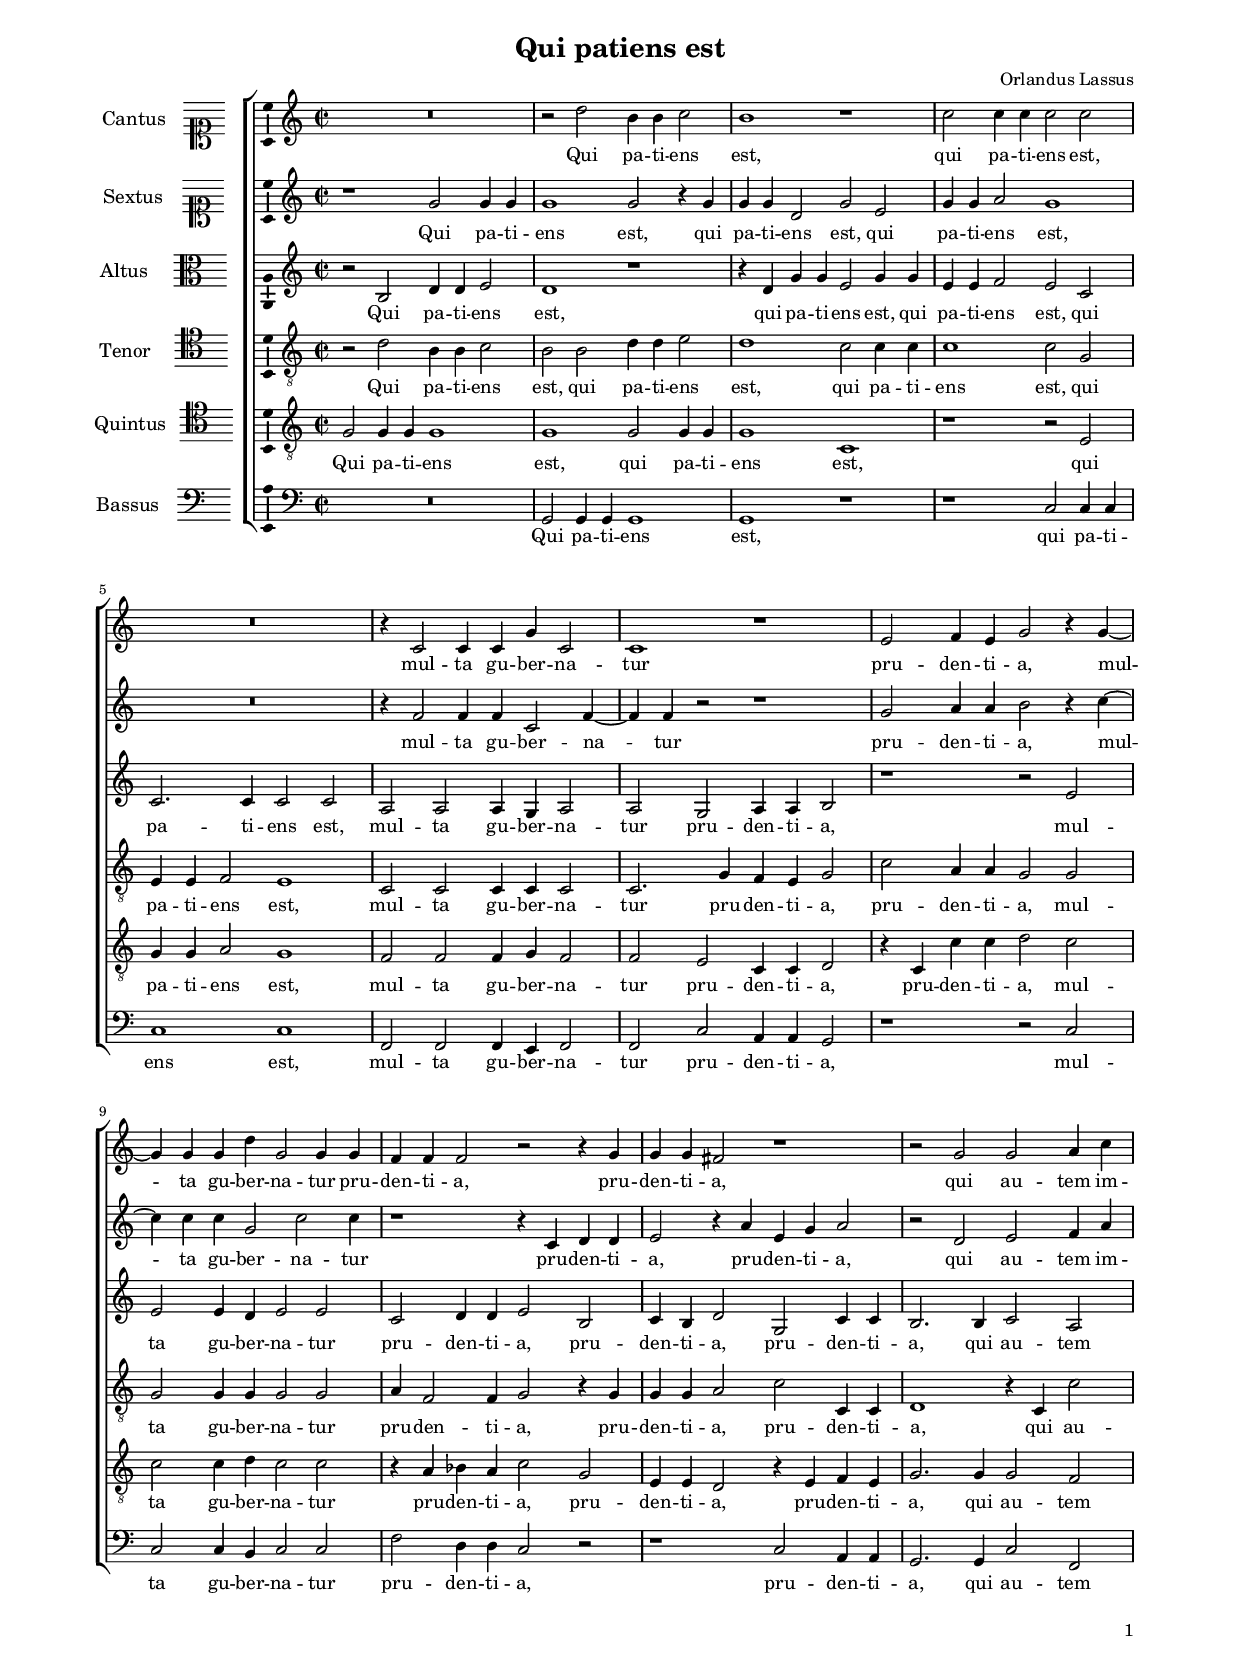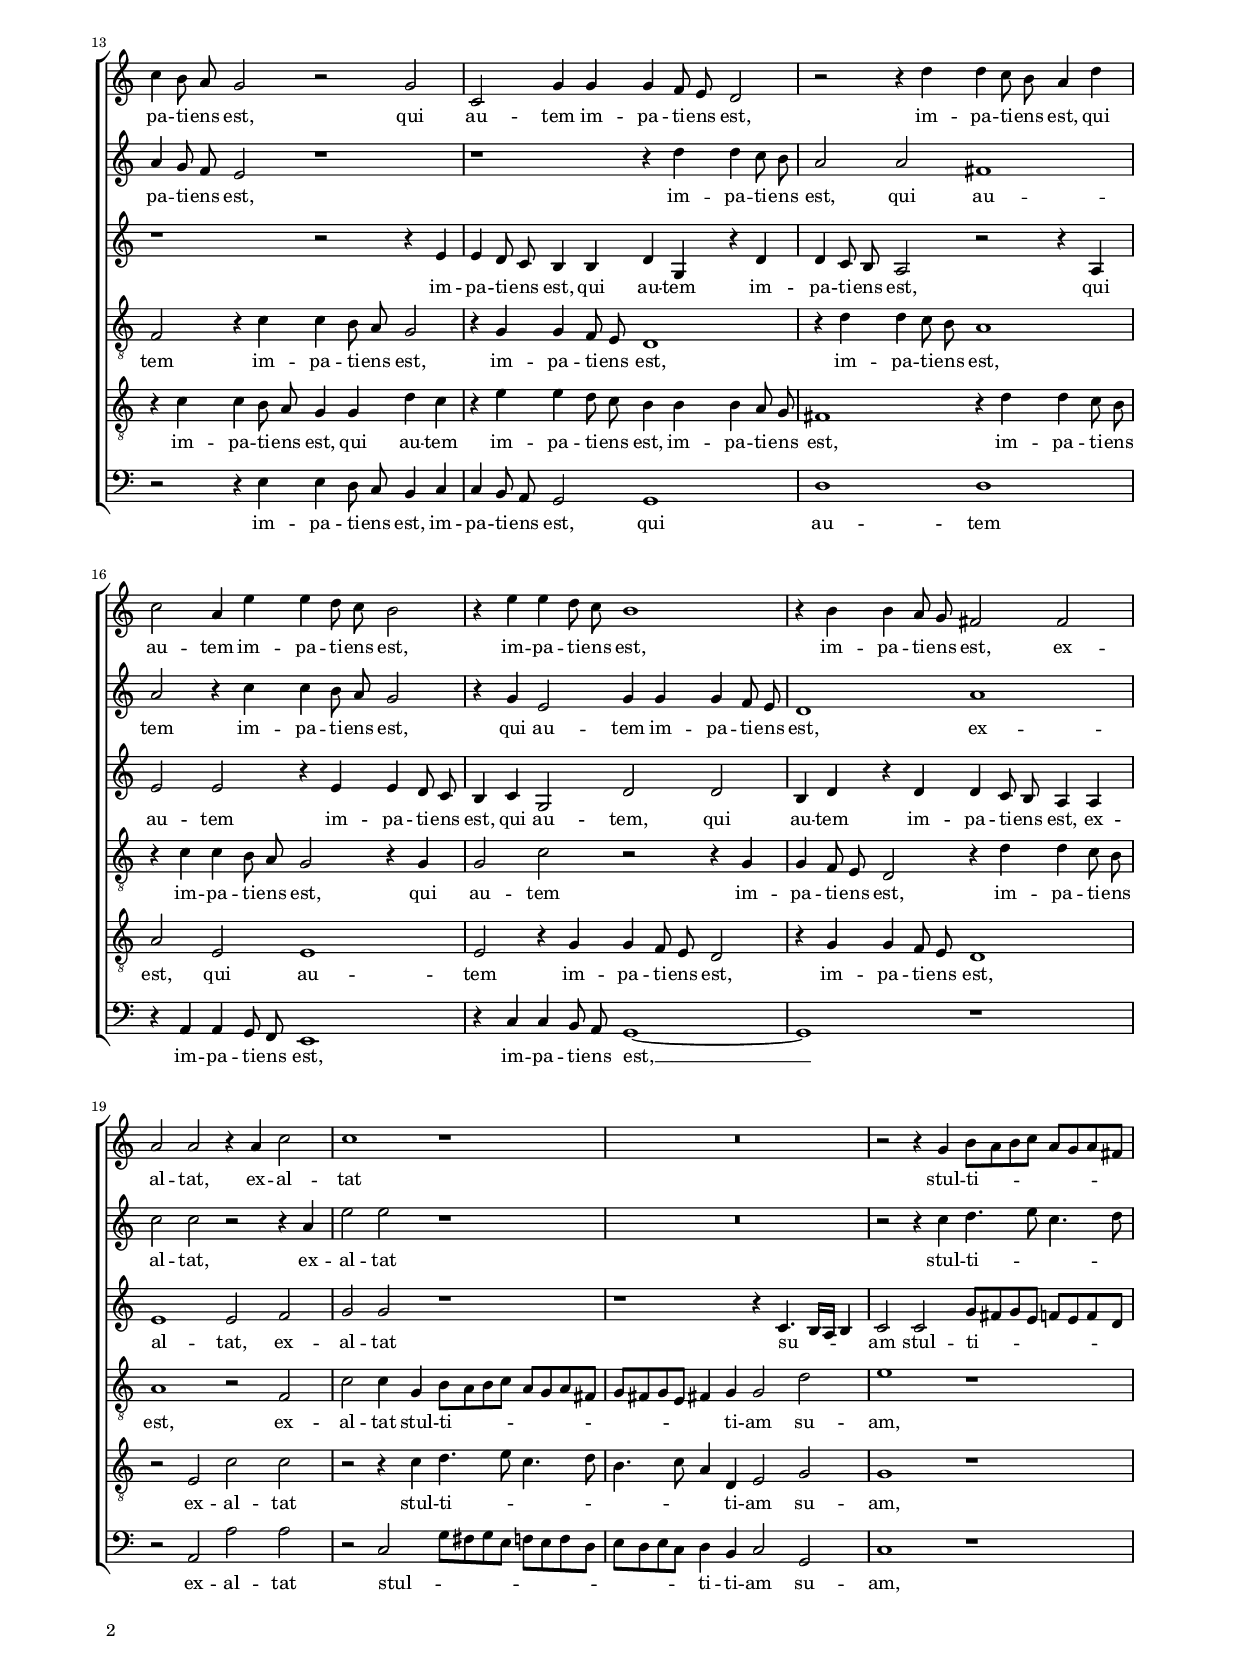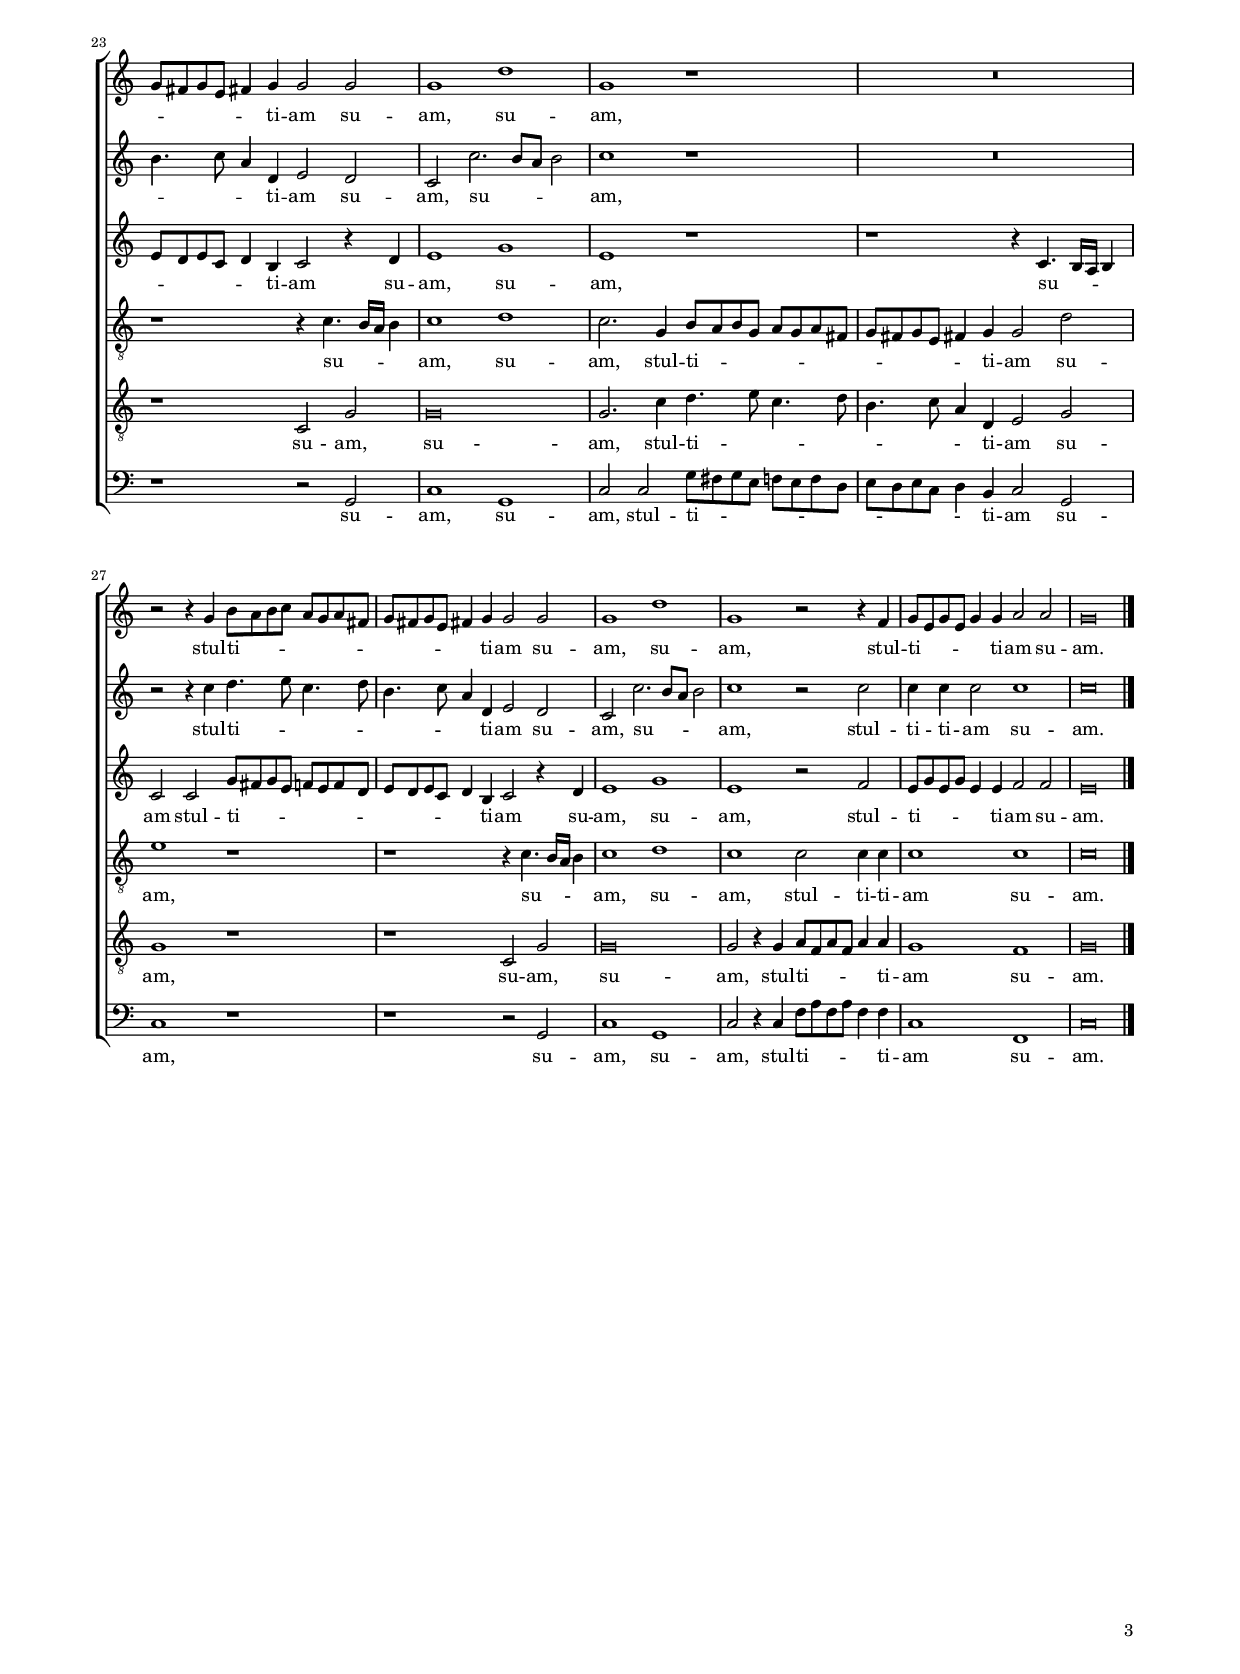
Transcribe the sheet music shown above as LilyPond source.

\header
{
  title="Qui patiens est"
  composer="Orlandus Lassus"
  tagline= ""
}

\version "2.22.2"
\language deutsch
#(set-global-staff-size 15)
% #(set-default-paper-size "letter")
#(ly:set-option 'point-and-click #f)


\paper
	{
	top-margin = 1.5 \cm
	bottom-margin = 1 \cm
	left-margin = 1.8 \cm
	right-margin = 1.8 \cm
	ragged-bottom = ##f
	ragged-last-bottom = ##t
	print-page-number = ##f
	system-system-spacing = #'((basic-distance . 17) (minimum-distance . 14) (padding . 6) (strechability . 250))
    oddFooterMarkup=\markup   \fill-line { "" \fromproperty #'page:page-number-string }
    evenFooterMarkup=\markup  \fill-line { \fromproperty #'page:page-number-string "" }
    last-bottom-spacing = #'((basic-distance . 12) (minimum-distance . 7) (padding . 4))
%	systems-per-page = 3
    page-count = 3
%	min-systems-per-page = 3
	}


ficta = { \once \set suggestAccidentals = ##t }
	
forget = #(define-music-function (music) (ly:music?) #{
	\accidentalStyle forget
	$music
	\accidentalStyle default
	#})


global = {
    \set Staff.autoBeaming = ##f
	\key c \major
	\time 2/2 \set Score.measureLength = #(ly:make-moment 2/1)
    \set Score.tempoHideNote = ##t
    \tempo 2 = 85
    \skip 1*2*32  \bar "|."
	}
   
incipitcantus = \markup { \score {
	{
	\set Staff.instrumentName = \markup { \fontsize #1 "Cantus" }
	\key c \major
	\clef soprano
	s4 \bar ""
	}
	\layout  {
	raggedright = ##t
	indent = 1.6 \cm
	line-width = 2.5 \cm
	\context { \Staff \remove Time_signature_engraver }
	\override Staff.Clef.Y-extent = #'(0 . 0)
	}} \hspace #1 }


incipitsextus = \markup { \score {
	{
	\set Staff.instrumentName = \markup { \fontsize #1 "Sextus" }
	\key c \major
	\clef soprano
	s4 \bar ""
	}
	\layout  {
	raggedright = ##t
	indent = 1.6 \cm
	line-width = 2.5 \cm
	\context { \Staff \remove Time_signature_engraver }
	\override Staff.Clef.Y-extent = #'(0 . 0)
	}} \hspace #1 }
      
      
incipitaltus = \markup { \score {
	{
	\set Staff.instrumentName = \markup { \fontsize #1 "Altus" }
	\key c \major
	\clef alto
	s4 \bar ""
	}
	\layout  {
	raggedright = ##t
	indent = 1.6 \cm
	line-width = 2.5 \cm
	\context { \Staff \remove Time_signature_engraver }
	\override Staff.Clef.Y-extent = #'(0 . 0)
	}} \hspace #1 }


incipittenor = \markup { \score {
	{
	\set Staff.instrumentName = \markup { \fontsize #1 "Tenor" }
	\key c \major
	\clef tenor
	s4 \bar ""
	}
	\layout  {
	raggedright = ##t
	indent = 1.6 \cm
	line-width = 2.5 \cm
	\context { \Staff \remove Time_signature_engraver }
	\override Staff.Clef.Y-extent = #'(0 . 0)
	}} \hspace #1 }
      
      
incipitquintus = \markup { \score {
	{
	\set Staff.instrumentName = \markup { \fontsize #1 "Quintus" }
	\key c \major
	\clef tenor
	s4 \bar ""
	}
	\layout  {
	raggedright = ##t
	indent = 1.6 \cm
	line-width = 2.5 \cm
	\context { \Staff \remove Time_signature_engraver }
	\override Staff.Clef.Y-extent = #'(0 . 0)
	}} \hspace #1 }
      
      
incipitbassus = \markup { \score {
	{
	\set Staff.instrumentName = \markup { \fontsize #1 "Bassus" }
	\key c \major
	\clef bass
	s4 \bar ""
	}
	\layout  {
	raggedright = ##t
	indent = 1.6 \cm
	line-width = 2.5 \cm
	\context { \Staff \remove Time_signature_engraver }
	\override Staff.Clef.Y-extent = #'(0 . 0)
	}} \hspace #1 }


cantus =  \relative c''
	{
	R\breve
	r2 d h4 h c2
	h1 r
	c2 c4 c c2 c
%5
	R\breve |
	r4 c,2 c4 c4 g' c,2
	c1 r
	e2 f4 e g2 r4 g~
	g4 g g d' g,2 g4 g
%10
	f4 f f2 r2 r4 g |
	g4 g fis2 r1
	r2 g g a4 c
	c4 h8 a g2 r g
	c,2 g'4 g g4 f8 e d2
%15
	r2 r4 d' d4 c8 h a4 d |
	c2 a4 e' e4 d8 c h2
	r4 e e d8 c h1
	r4 h h a8 g fis2 fis
	a2 a r4 a c2
%20
	c1 r |
	R\breve
	r2 r4 g h8[ a h c] a[ g a fis]
	g8[ fis g e] fis!4 g g2 g
	g1 d'
%25
	g,1 r |
	R\breve
	r2 r4 g h8[ a h c] a[ g a fis]
	g8[ fis g e] fis!4 g g2 g
	g1 d'
%30
	g,1 r2 r4 f |
	g8[ e g e] g4 g a2 a
	g\breve |
	}


sextus = \relative c''
	{
	r1 g2 g4 g
	g1 g2 r4 g
	g4 g d2 g e
	g4 g a2 g1
%5
	R\breve |
	r4 f2 f4 f4 c2 f4~
	f4 f r2 r1
	g2 a4 a h2 r4 c~
	c4 c c g2 c2 c4
%10
	r1 r4 c, d d |
	e2 r4 a e g a2
	r2 d, e f4 a
	a4 g8 f e2 r1
	r1 r4 d' d c8 h
%15
	a2 a fis1 |
	a2 r4 c c h8 a g2
	r4 g e2 g4 g g f8 e
	d1 a'
	c2 c r r4 a
%20
	e'2 e r1 |
	R\breve
	r2 r4 c d4. e8 c4. d8
	h4. c8 a4 d, e2 d
	c2 c'2. h8[ a] h2
%25
	c1 r |
	R\breve
	r2 r4 c d4. e8 c4. d8
	h4. c8 a4 d, e2 d
	c2 c'2. h8[ a] h2
%30
	c1 r2 c |
	c4 c c2 c1
	c\breve |
	}


altus =  \relative c'
	{
	r2 h d4 d e2
	d1 r
	r4 d g g e2 g4 g
	e4 e f2 e c
%5
	c2. c4 c2 c |
	a2 a a4 g a2
	a2 g a4 a h2
	r1 r2 e
	e2 e4 d e2 e
%10
	c2 d4 d e2 h |
	c4 h d2 g, c4 c
	h2. h4 c2 a
	r1 r2 r4 e'
	e4 d8 c h4 h d g, r4 d'
%15
	d4 c8 h a2 r2 r4 a |
	e'2 e r4 e e d8 c
	h4 c g2 d' d
	h4 d r d d4 c8 h a4 a
	e'1 e2 f
%20
	g2 g r1 |
	r1 r4 c,4. h16[ a] h4
	c2 c g'8[ fis g e] f[ e f d]
	e8[ d e c] d4 h c2 r4 d
	e1 g
%25
	e1 r |
	r1 r4 c4. h16[ a] h4
	c2 c g'8[ fis g e] f[ e f d]
	e8[ d e c] d4 h c2 r4 d
	e1 g
%30
	e1 r2 f |
	e8[ g e g] e4 e f2 f
	e\breve |
	}


tenor =  \relative c'
	{
	r2 d h4 h c2
	h2 h d4 d e2
	d1 c2 c4 c
	c1 c2 g
%5
	e4 e f2 e1 |
	c2 c c4 c c2
	c2. g'4 f4 e g2
	c2 a4 a g2 g
	g2 g4 g g2 g
%10
	a4 f2 f4 g2 r4 g |
	g4 g a2 c c,4 c
	d1 r4 c c'2
	f,2 r4 c' c4 h8 a g2
	r4 g g f8 e d1
%15
	r4 d' d c8 h a1 |
	r4 c c h8 a g2 r4 g
	g2 c r r4 g
	g4 f8 e d2 r4 d'4 d c8 h
	a1 r2 f
%20
	c'2 c4 g h8[ a h c] a8[ g a fis] |
	g8[ fis g e] fis!4 g g2 d'
	e1 r
	r1 r4 c4. h16[ a] h4
	c1 d
%25
	c2. g4 h8[ a h g] a[ g a fis] |
	g8[ fis g e] fis!4 g g2 d'
	e1 r
	r1 r4 c4. h16[ a] h4
	c1 d
%30
	c1 c2 c4 c |
	c1 c
	c\breve |
	}


quintus  =  \relative c'
	{
	g2 g4 g g1
	g1 g2 g4 g
	g1 c,
	r1 r2 e
%5
	g4 g a2 g1 |
	f2 f f4 g f2
	f2 e c4 c d2
	r4 c c' c d2 c
	c2 c4 d c2 c
%10
	r4 a b a c2 g |
	e4 e d2 r4 e f e
	g2. g4 g2 f
	r4 c' c h8 a g4 g d' c
	r4 e e d8 c h4 h h a8 g
%15
	fis1 r4 d' d c8 h |
	a2 e e1
	e2 r4 g g f8 e d2
	r4 g g f8 e d1
	r2 e c' c
%20
	r2 r4 c d4. e8 c4. d8 |
	h4. c8 a4 d, e2 g
	g1 r
	r1 c,2 g'
	g\breve
%25
	g2. c4 d4. e8 c4. d8 |
	h4. c8 a4 d, e2 g
	g1 r
	r1 c,2 g'
	g\breve
%30
	g2 r4 g a8[ f a f] a4 a |
	g1 f
	g\breve |
	}


bassus  =  \relative c
	{
	R\breve
	g2 g4 g g1
	g1 r
	r1 c2 c4 c
%5
	c1 c |
	f,2 f f4 e f2
	f2 c' a4 a g2
	r1 r2 c
	c2 c4 h c2 c
%10
	f2 d4 d c2 r |
	r1 c2 a4 a
	g2. g4 c2 f,
	r2 r4 e' e4 d8 c h4 c
	c4 h8 a g2 g1
%15
	d'1 d |
	r4 a a g8 f e1
	r4 c' c h8 a g1~
	g1 r
	r2 a a' a
%20
	r2 c, g'8[ fis g e] f[ e f d] |
	e8[ d e c] d4 h c2 g
	c1 r
	r1 r2 g
	c1 g
%25
	c2 c g'8[ fis g e] f[ e f d] |
	e8[ d e c] d4 h c2 g
	c1 r
	r1 r2 g
	c1 g
%30
	c2 r4 c f8[ a f a] f4 f |
	c1 f,
	c'\breve |
	}


lyricscantus = \lyricmode {
	Qui pa -- ti -- ens est,
    qui pa -- ti -- ens est,
    mul -- ta gu -- ber -- na -- tur pru -- den -- ti -- a,
    mul -- ta gu -- ber -- na -- tur pru -- den -- ti -- a,
    pru -- den -- ti -- a,
    qui au -- tem im -- pa -- ti -- ens est,
    qui au -- tem im -- pa -- ti -- ens est,
    im -- pa -- ti -- ens est,
    qui au -- tem im -- pa -- ti -- ens est,
    im -- pa -- ti -- ens est,
    im -- pa -- ti -- ens est,
    ex -- al -- tat,
    ex -- al -- tat stul -- ti -- _ _ _ ti -- am su -- am,
    su -- am,
    stul -- ti -- _ _ _ ti -- am su -- am,
    su -- am,
    stul -- ti -- _ ti -- am su -- am.
	}


lyricssextus = \lyricmode {
	Qui pa -- ti -- ens est,
    qui pa -- ti -- ens est,
    qui pa -- ti -- ens est,
    mul -- ta gu -- ber -- na -- tur pru -- den -- ti -- a,
    mul -- ta gu -- ber -- na -- tur pru -- den -- ti -- a,
    pru -- den -- ti -- a,
    qui au -- tem im -- pa -- ti -- ens est,
    im -- pa -- ti -- ens est,
    qui au -- tem im -- pa -- ti -- ens est,
    qui au -- tem im -- pa -- ti -- ens est,
    ex -- al -- tat,
    ex -- al -- tat stul -- ti -- _ _ _ _ _ _ ti -- am su -- am,
    su -- _ _ am,
    stul -- ti -- _ _ _ _ _ _ ti -- am su -- am,
    su -- _ _ am,
    stul -- ti -- ti -- am su -- am.
	}


lyricsaltus = \lyricmode {
	Qui pa -- ti -- ens est,
    qui pa -- ti -- ens est,
    qui pa -- ti -- ens est,
    qui pa -- ti -- ens est,
    mul -- ta gu -- ber -- na -- tur pru -- den -- ti -- a,
    mul -- ta gu -- ber -- na -- tur pru -- den -- ti -- a,
    pru -- den -- ti -- a,
    pru -- den -- ti -- a,
    qui au -- tem im -- pa -- ti -- ens est,
    qui au -- tem im -- pa -- ti -- ens est,
    qui au -- tem im -- pa -- ti -- ens est,
    qui au -- tem,
    qui au -- tem im -- pa -- ti -- ens est,
    ex -- al -- tat,
    ex -- al -- tat su -- _ _ am stul -- ti -- _ _ _ ti -- am su -- am,
    su -- am,
    su -- _ _ am stul -- ti -- _ _ _ ti -- am su -- am,
    su -- am,
    stul -- ti -- _ ti -- am su -- am.
	}
	

lyricstenor = \lyricmode {
	Qui pa -- ti -- ens est,
    qui pa -- ti -- ens est,
    qui pa -- ti -- ens est,
    qui pa -- ti -- ens est,
    mul -- ta gu -- ber -- na -- tur pru -- den -- ti -- a,
    pru -- den -- ti -- a,
    mul -- ta gu -- ber -- na -- tur pru -- den -- ti -- a,
    pru -- den -- ti -- a,
    pru -- den -- ti -- a,
    qui au -- tem im -- pa -- ti -- ens est,
    im -- pa -- ti -- ens est,
    im -- pa -- ti -- ens est,
    im -- pa -- ti -- ens est,
    qui au -- tem im -- pa -- ti -- ens est,
    im -- pa -- ti -- ens est,
    ex -- al -- tat stul -- ti -- _ _ _ ti -- am su -- am,
    su -- _ _ am,
    su -- am,
    stul -- ti -- _ _ _ ti -- am su -- am,
    su -- _ _ am,
    su -- am,
    stul -- ti -- ti -- am su -- am.
	}


lyricsquintus = \lyricmode {
	Qui pa -- ti -- ens est,
    qui pa -- ti -- ens est,
    qui pa -- ti -- ens est,
    mul -- ta gu -- ber -- na -- tur pru -- den -- ti -- a,
    pru -- den -- ti -- a,
    mul -- ta gu -- ber -- na -- tur pru -- den -- ti -- a,
    pru -- den -- ti -- a,
    pru -- den -- ti -- a,
    qui au -- tem im -- pa -- ti -- ens est,
    qui au -- tem im -- pa -- ti -- ens est,
    im -- pa -- ti -- ens est,
    im -- pa -- ti -- ens est,
    qui au -- tem im -- pa -- ti -- ens est,
    im -- pa -- ti -- ens est,
    ex -- al -- tat stul -- ti -- _ _ _ _ _ _ ti -- am su -- am,
    su -- am,
    su -- am,
    stul -- ti -- _ _ _ _ _ _ ti -- am su -- am,
    su -- am,
    su -- am,
    stul -- ti -- _ ti -- am su -- am.
	}


lyricsbassus = \lyricmode {
	Qui pa -- ti -- ens est,
    qui pa -- ti -- ens est,
    mul -- ta gu -- ber -- na -- tur pru -- den -- ti -- a,
    mul -- ta gu -- ber -- na -- tur pru -- den -- ti -- a,
    pru -- den -- ti -- a,
    qui au -- tem im -- pa -- ti -- ens est,
    im -- pa -- ti -- ens est,
    qui au -- tem im -- pa -- ti -- ens est,
    im -- pa -- ti -- ens est, __
    ex -- al -- tat stul -- _ _ _ ti -- ti -- am su -- am,
    su -- am,
    su -- am,
    stul -- ti -- _ _ _ ti -- am su -- am,
    su -- am,
    su -- am,
    stul -- ti -- _ ti -- am su -- am.
	}


\score
{  
	\transpose c c {
	\new ChoirStaff \with { \override StaffGrouper.staff-staff-spacing.basic-distance = #12 }
	<<

	\new Staff << \global
	\new Voice="v1" {
		\set Staff.instrumentName=\incipitcantus
		\set Staff.midiInstrument = "reed organ"
		\clef violin
		\cantus }
	\new Lyrics \lyricsto "v1" {\lyricscantus }
	>>


	\new Staff << \global
	\new Voice="v6" {
		\set Staff.instrumentName=\incipitsextus
		\set Staff.midiInstrument = "reed organ"
		\clef violin 
		\sextus}
	\new Lyrics \lyricsto "v6" {\lyricssextus }
	>>


	\new Staff << \global
	\new Voice="v2" {
		\set Staff.instrumentName=\incipitaltus
		\set Staff.midiInstrument = "reed organ"
        \clef violin % "G_8"
		\altus}
	\new Lyrics \lyricsto "v2" {\lyricsaltus }
	>>


	\new Staff << \global
	\new Voice="v3" {
		\set Staff.instrumentName=\incipittenor
		\set Staff.midiInstrument = "reed organ"
		\clef "G_8"
		\tenor }
	\new Lyrics \lyricsto "v3" {\lyricstenor }
	>>


	\new Staff << \global
	\new Voice="v5" {
		\set Staff.instrumentName=\incipitquintus
		\set Staff.midiInstrument = "reed organ"
		\clef "G_8"
		\quintus}
	\new Lyrics \lyricsto "v5" {\lyricsquintus }
	>>


	\new Staff << \global
	\new Voice="v4" {
		\set Staff.instrumentName=\incipitbassus
		\set Staff.midiInstrument = "reed organ"
		\clef bass 
		\bassus }
	\new Lyrics \lyricsto "v4" {\lyricsbassus}
	>>

	>>
	} % transpose

	\layout
	{
	indent = 2.5 \cm
%	\context { \Lyrics \override VerticalAxisGroup.nonstaff-relatedstaff-spacing.padding = #2 }
%	\context { \Lyrics \override LyricText.font-size = #1 }
	\context { \Staff \override TimeSignature.break-visibility = #end-of-line-invisible }
    \context { \Staff \consists "Ambitus_engraver" }
%	\context { \Voice \override Slur.transparent = ##t }
	\context { \Score \override BarNumber.padding = #2 }
	\context { \Voice \override NoteHead.style = #'baroque }
	}

\midi
	{
	}

}


% EOF
